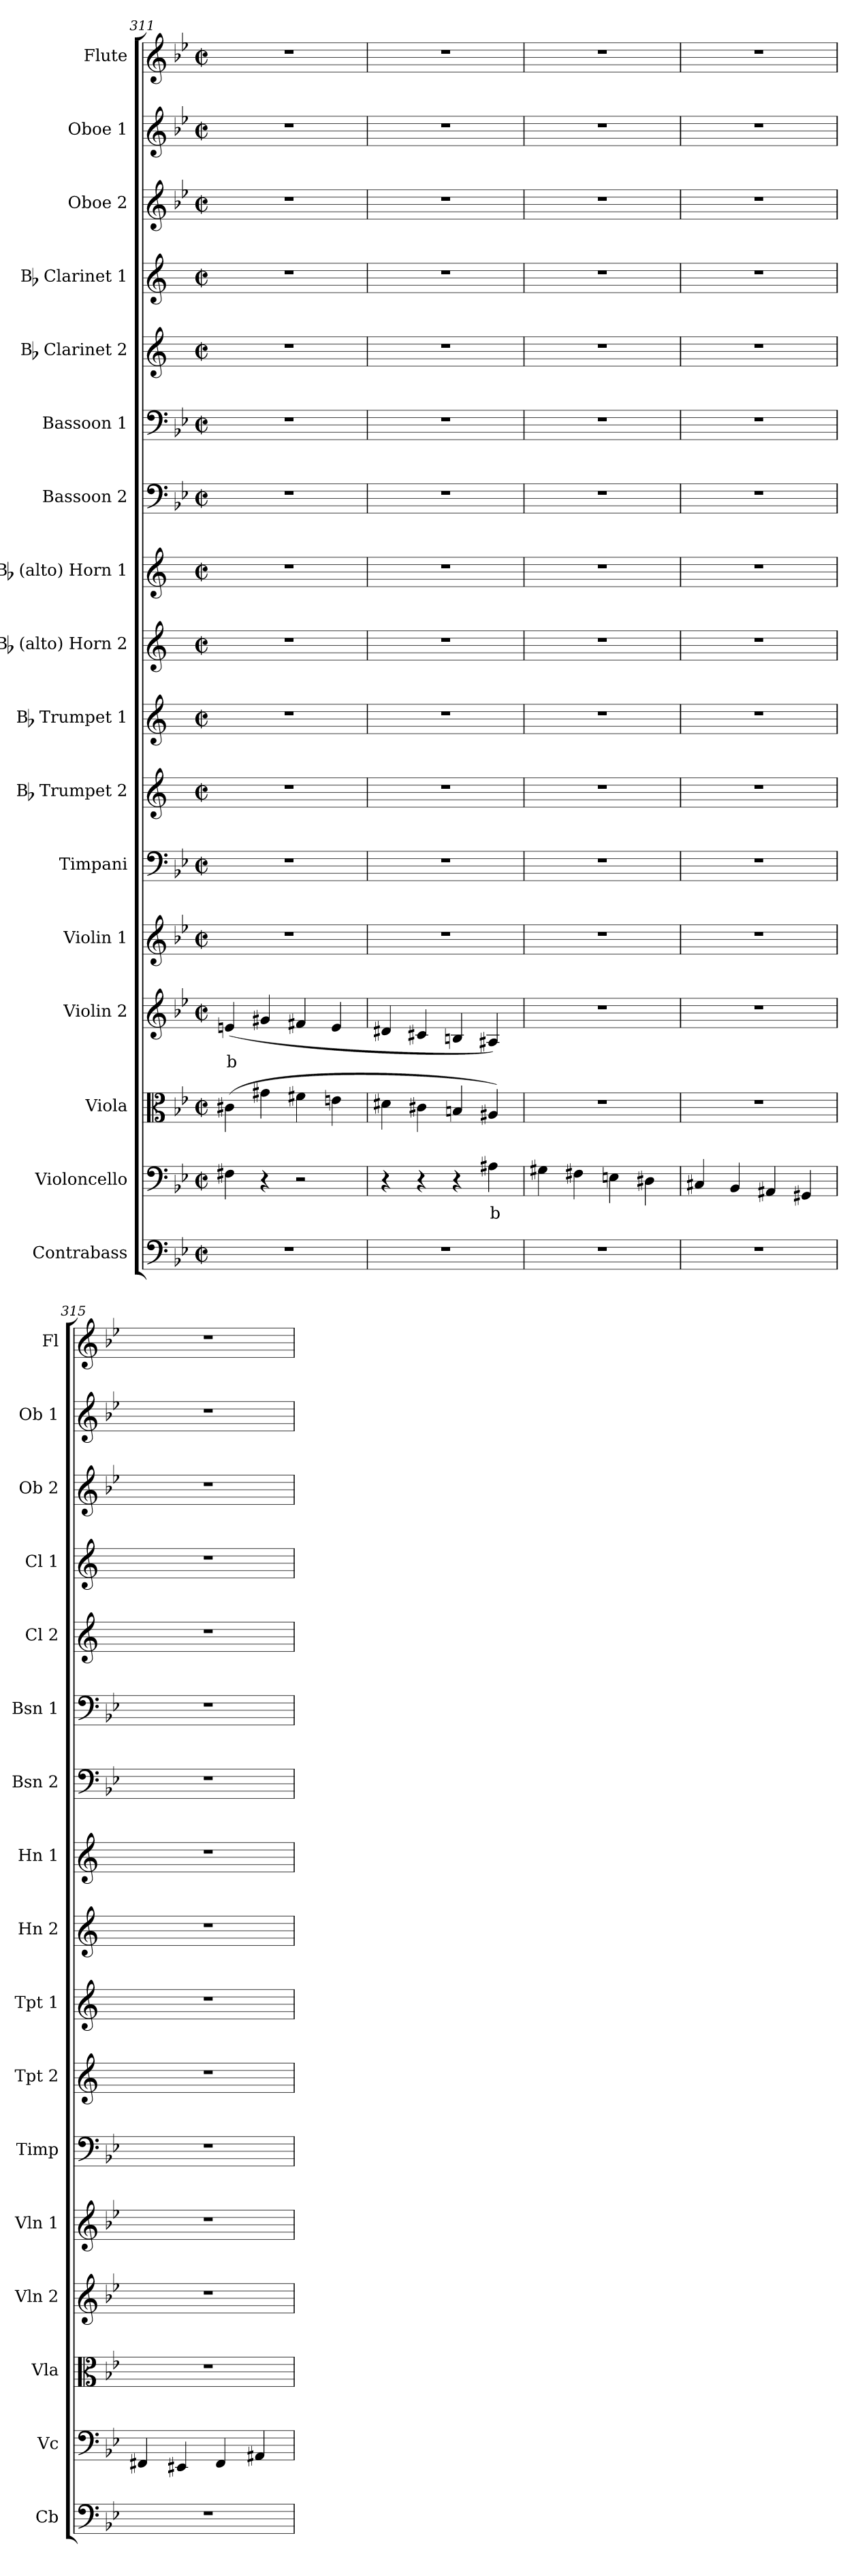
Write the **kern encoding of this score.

**kern	**kern	**text	**kern	**kern	**text	**kern	**kern	**kern	**kern	**kern	**kern	**kern	**kern	**kern	**kern	**kern	**kern	**kern
*part17	*part16	*part16	*part15	*part14	*part14	*part13	*part12	*part11	*part10	*part9	*part8	*part7	*part6	*part5	*part4	*part3	*part2	*part1
*staff17	*staff16	*staff16	*staff15	*staff14	*staff14	*staff13	*staff12	*staff11	*staff10	*staff9	*staff8	*staff7	*staff6	*staff5	*staff4	*staff3	*staff2	*staff1
*I"Contrabass	*I"Violoncello	*	*I"Viola	*I"Violin 2	*	*I"Violin 1	*I"Timpani	*I"Bb Trumpet 2	*I"Bb Trumpet 1	*I"Bb (alto) Horn 2	*I"Bb (alto) Horn 1	*I"Bassoon 2	*I"Bassoon 1	*I"Bb Clarinet 2	*I"Bb Clarinet 1	*I"Oboe 2	*I"Oboe 1	*I"Flute
*I'Cb	*I'Vc	*	*I'Vla	*I'Vln 2	*	*I'Vln 1	*I'Timp	*I'Tpt 2	*I'Tpt 1	*I'Hn 2	*I'Hn 1	*I'Bsn 2	*I'Bsn 1	*I'Cl 2	*I'Cl 1	*I'Ob 2	*I'Ob 1	*I'Fl
*clefF4	*clefF4	*	*clefC3	*clefG2	*	*clefG2	*clefF4	*clefG2	*clefG2	*clefG2	*clefG2	*clefF4	*clefF4	*clefG2	*clefG2	*clefG2	*clefG2	*clefG2
*ITrd7c12	*	*	*	*	*	*	*	*ITrd1c2	*ITrd1c2	*ITrd1c2	*ITrd1c2	*	*	*ITrd1c2	*ITrd1c2	*	*	*
*k[b-e-]	*k[b-e-]	*	*k[b-e-]	*k[b-e-]	*	*k[b-e-]	*k[b-e-]	*k[b-e-]	*k[b-e-]	*k[b-e-]	*k[b-e-]	*k[b-e-]	*k[b-e-]	*k[b-e-]	*k[b-e-]	*k[b-e-]	*k[b-e-]	*k[b-e-]
*M2/2	*M2/2	*	*M2/2	*M2/2	*	*M2/2	*M2/2	*M2/2	*M2/2	*M2/2	*M2/2	*M2/2	*M2/2	*M2/2	*M2/2	*M2/2	*M2/2	*M2/2
*met(c|)	*met(c|)	*	*met(c|)	*met(c|)	*	*met(c|)	*met(c|)	*met(c|)	*met(c|)	*met(c|)	*met(c|)	*met(c|)	*met(c|)	*met(c|)	*met(c|)	*met(c|)	*met(c|)	*met(c|)
=311	=311	=311	=311	=311	=311	=311	=311	=311	=311	=311	=311	=311	=311	=311	=311	=311	=311	=311
!	!	!	!	!	!LO:LY:b:color=#FF0000	!	!	!	!	!	!	!	!	!	!	!	!	!
1r	4F#X\	.	(4c#X\	(4en/	b	1r	1r	1r	1r	1r	1r	1r	1r	1r	1r	1r	1r	1r
.	4r	.	4g#X\	4g#X/	.	.	.	.	.	.	.	.	.	.	.	.	.	.
.	2r	.	4f#X\	4f#X/	.	.	.	.	.	.	.	.	.	.	.	.	.	.
.	.	.	4en\	4e/	.	.	.	.	.	.	.	.	.	.	.	.	.	.
=312	=312	=312	=312	=312	=312	=312	=312	=312	=312	=312	=312	=312	=312	=312	=312	=312	=312	=312
1r	4r	.	4d#X\	4d#X/	.	1r	1r	1r	1r	1r	1r	1r	1r	1r	1r	1r	1r	1r
.	4r	.	4c#X\	4c#X/	.	.	.	.	.	.	.	.	.	.	.	.	.	.
.	4r	.	4Bn/	4Bn/	.	.	.	.	.	.	.	.	.	.	.	.	.	.
!	!	!LO:LY:b:color=#FF0000	!	!	!	!	!	!	!	!	!	!	!	!	!	!	!	!
.	4A#X\	b	4A#X/)	4A#X/)	.	.	.	.	.	.	.	.	.	.	.	.	.	.
=313	=313	=313	=313	=313	=313	=313	=313	=313	=313	=313	=313	=313	=313	=313	=313	=313	=313	=313
1r	4G#X\	.	1r	1r	.	1r	1r	1r	1r	1r	1r	1r	1r	1r	1r	1r	1r	1r
.	4F#X\	.	.	.	.	.	.	.	.	.	.	.	.	.	.	.	.	.
.	4En\	.	.	.	.	.	.	.	.	.	.	.	.	.	.	.	.	.
.	4D#X\	.	.	.	.	.	.	.	.	.	.	.	.	.	.	.	.	.
=314	=314	=314	=314	=314	=314	=314	=314	=314	=314	=314	=314	=314	=314	=314	=314	=314	=314	=314
1r	4C#X/	.	1r	1r	.	1r	1r	1r	1r	1r	1r	1r	1r	1r	1r	1r	1r	1r
.	4BB-/	.	.	.	.	.	.	.	.	.	.	.	.	.	.	.	.	.
.	4AA#X/	.	.	.	.	.	.	.	.	.	.	.	.	.	.	.	.	.
.	4GG#X/	.	.	.	.	.	.	.	.	.	.	.	.	.	.	.	.	.
=315	=315	=315	=315	=315	=315	=315	=315	=315	=315	=315	=315	=315	=315	=315	=315	=315	=315	=315
1r	4FF#X/	.	1r	1r	.	1r	1r	1r	1r	1r	1r	1r	1r	1r	1r	1r	1r	1r
.	4EE#X/	.	.	.	.	.	.	.	.	.	.	.	.	.	.	.	.	.
.	4FF#/	.	.	.	.	.	.	.	.	.	.	.	.	.	.	.	.	.
.	4AA#X/	.	.	.	.	.	.	.	.	.	.	.	.	.	.	.	.	.
=	=	=	=	=	=	=	=	=	=	=	=	=	=	=	=	=	=	=
*-	*-	*-	*-	*-	*-	*-	*-	*-	*-	*-	*-	*-	*-	*-	*-	*-	*-	*-
